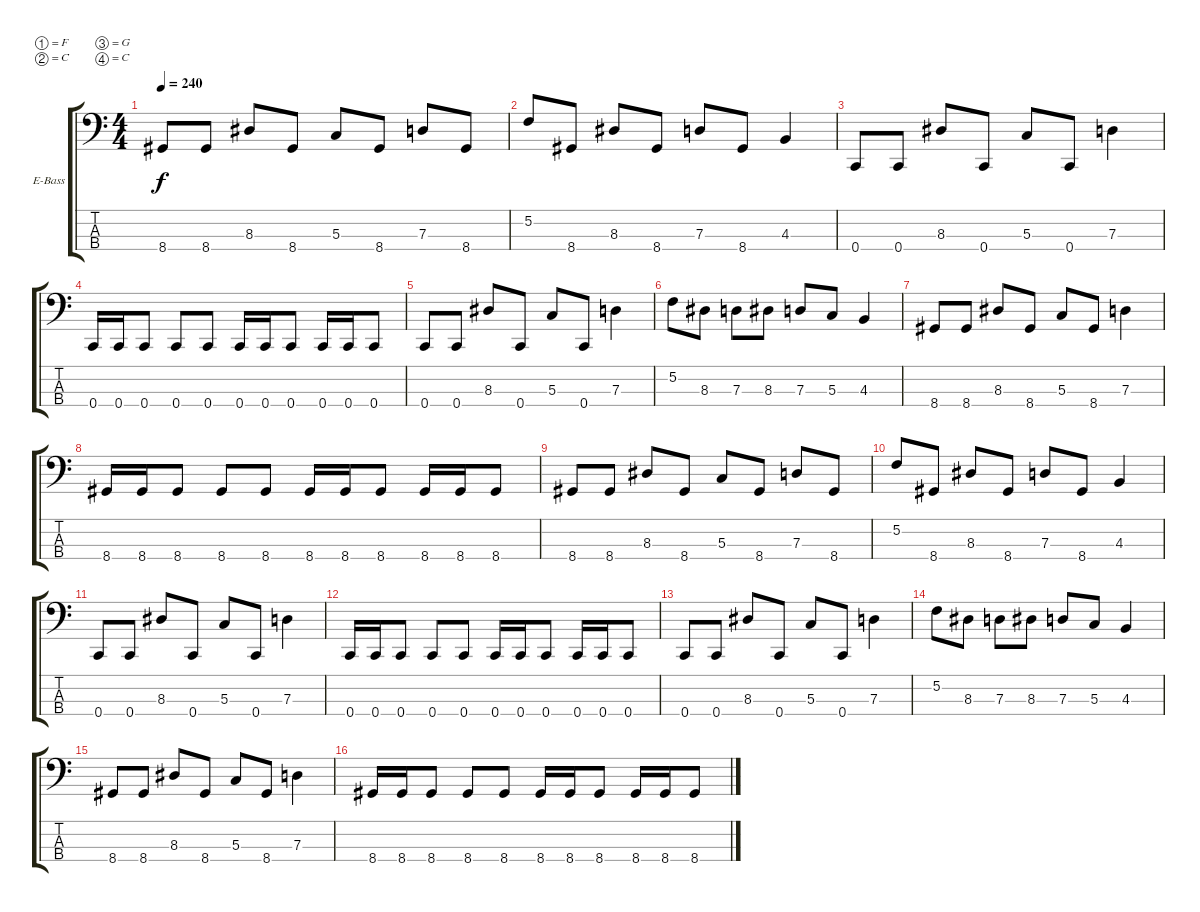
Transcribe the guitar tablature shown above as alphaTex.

\bracketExtendMode groupsimilarinstruments
\firstSystemTrackNameOrientation horizontal
\otherSystemsTrackNameOrientation horizontal
\track ("Nick" "E-Bass") {instrument electricbassfinger}
\staff {score tabs}
\tuning (F2 C2 G1 C1)
\ts (4 4)
\tempo 240
\clef f4
\ks c
8.4.8{dy f} 8.4.8 8.3.8 8.4.8 5.3.8 8.4.8 7.3.8 8.4.8 |
5.2.8 8.4.8 8.3.8 8.4.8 7.3.8 8.4.8 4.3.4 |
0.4.8 0.4.8 8.3.8 0.4.8 5.3.8 0.4.8 7.3.4 |
0.4.16 0.4.16 0.4.8 0.4.8 0.4.8 0.4.16 0.4.16 0.4.8 0.4.16 0.4.16 0.4.8 |
0.4.8 0.4.8 8.3.8 0.4.8 5.3.8 0.4.8 7.3.4 |
5.2.8 8.3.8 7.3.8 8.3.8 7.3.8 5.3.8 4.3.4 |
8.4.8 8.4.8 8.3.8 8.4.8 5.3.8 8.4.8 7.3.4 |
8.4.16 8.4.16 8.4.8 8.4.8 8.4.8 8.4.16 8.4.16 8.4.8 8.4.16 8.4.16 8.4.8 |
8.4.8 8.4.8 8.3.8 8.4.8 5.3.8 8.4.8 7.3.8 8.4.8 |
5.2.8 8.4.8 8.3.8 8.4.8 7.3.8 8.4.8 4.3.4 |
0.4.8 0.4.8 8.3.8 0.4.8 5.3.8 0.4.8 7.3.4 |
0.4.16 0.4.16 0.4.8 0.4.8 0.4.8 0.4.16 0.4.16 0.4.8 0.4.16 0.4.16 0.4.8 |
0.4.8 0.4.8 8.3.8 0.4.8 5.3.8 0.4.8 7.3.4 |
5.2.8 8.3.8 7.3.8 8.3.8 7.3.8 5.3.8 4.3.4 |
8.4.8 8.4.8 8.3.8 8.4.8 5.3.8 8.4.8 7.3.4 |
8.4.16 8.4.16 8.4.8 8.4.8 8.4.8 8.4.16 8.4.16 8.4.8 8.4.16 8.4.16 8.4.8
